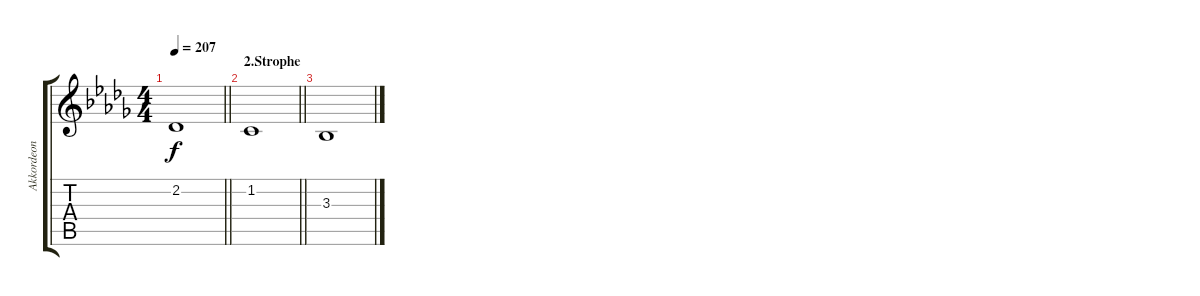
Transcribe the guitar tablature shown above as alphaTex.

\track ("Akkordeon" "Akkordeon") {instrument accordion}
\staff {score tabs}
\tuning (E4 B3 G3 D3 A2 E2) {hide}
\ts (4 4)
\tempo 207
\clef g2
\barLineRight lightlight
\ks bbminor
2.2{t}.1{dy f volume 4} |
\section ("" "2.Strophe")
\barLineRight lightlight
1.2.1 |
3.3.1
